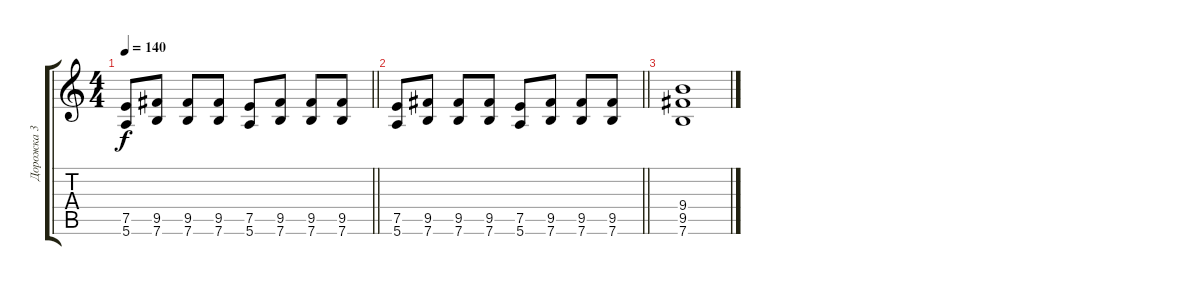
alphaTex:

\track ("Дорожка 3" "Дорожка 3") {instrument distortionguitar}
\staff {score tabs}
\tuning (E4 B3 G3 D3 A2 E2) {hide}
\ts (4 4)
\tempo 140
\clef g2
\barLineRight lightlight
\ks c
(7.5 5.6).8{dy f} (9.5 7.6).8 (9.5 7.6).8 (9.5 7.6).8 (7.5 5.6).8 (9.5 7.6).8 (9.5 7.6).8 (9.5 7.6).8 |
\barLineRight lightlight
(7.5 5.6).8 (9.5 7.6).8 (9.5 7.6).8 (9.5 7.6).8 (7.5 5.6).8 (9.5 7.6).8 (9.5 7.6).8 (9.5 7.6).8 |
(9.4 9.5 7.6).1
